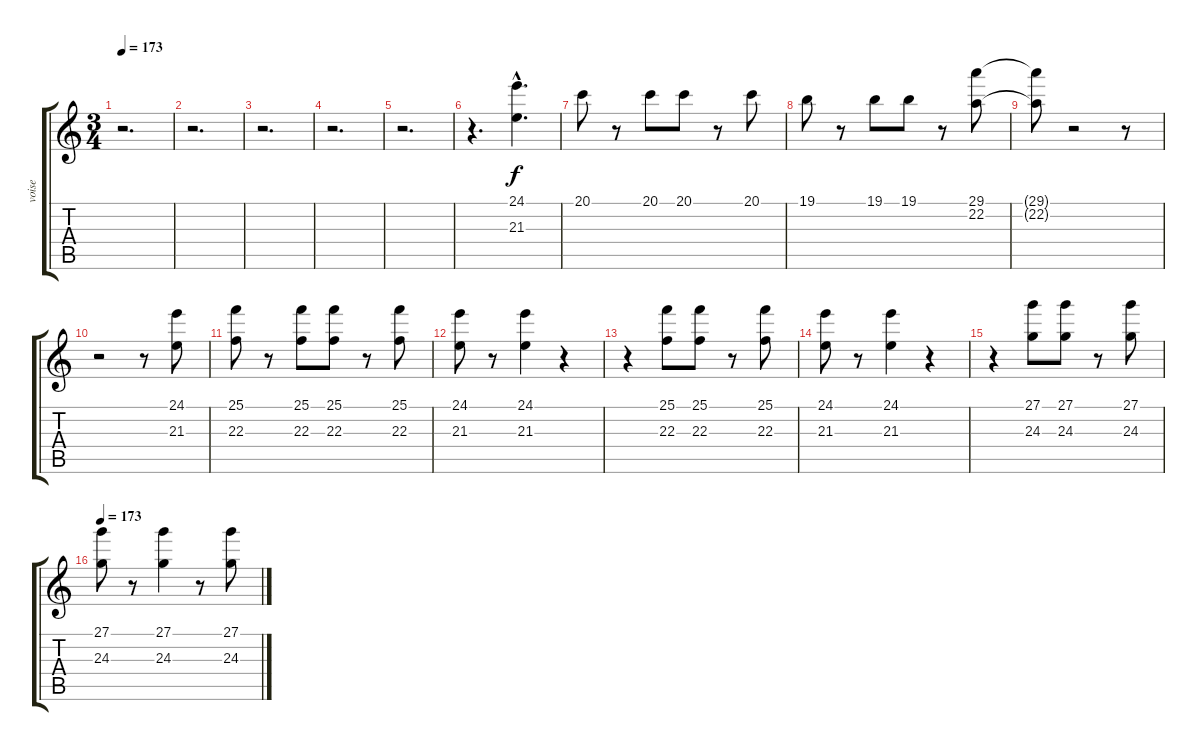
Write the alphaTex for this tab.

\track ("voise" "voise") {instrument choiraahs}
\staff {score tabs}
\tuning (E4 B3 G3 D3 A2 E2) {hide}
\ts (3 4)
\tempo 173
\clef g2
\ks c
r.2{d dy f} |
r.2{d} |
r.2{d} |
r.2{d} |
r.2{d} |
r.4{d} (24.1{hac} 21.3{hac}).4{d} |
20.1.8 r.8 20.1.8 20.1.8 r.8 20.1.8 |
19.1.8 r.8 19.1.8 19.1.8 r.8 (29.1 22.2).8 |
(29.1{t} 22.2{t}).8 r.2 r.8 |
r.2 r.8 (24.1 21.3).8 |
(25.1 22.3).8 r.8 (25.1 22.3).8 (25.1 22.3).8 r.8 (25.1 22.3).8 |
(24.1 21.3).8 r.8 (24.1 21.3).4 r.4 |
r.4 (25.1 22.3).8 (25.1 22.3).8 r.8 (25.1 22.3).8 |
(24.1 21.3).8 r.8 (24.1 21.3).4 r.4 |
r.4 (27.1 24.3).8 (27.1 24.3).8 r.8 (27.1 24.3).8 |
\tempo 173
(27.1 24.3).8 r.8 (27.1 24.3).4 r.8 (27.1 24.3).8
